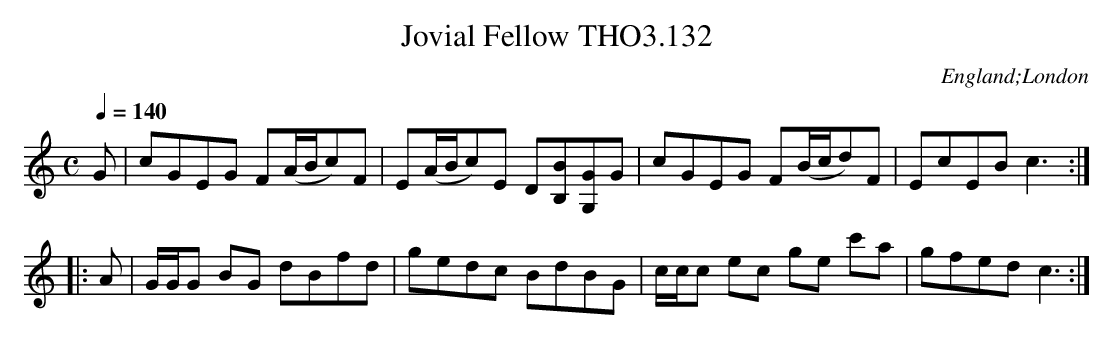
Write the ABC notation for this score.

X:1
T:Jovial Fellow THO3.132
O:England;London
M:C
L:1/8
Q:1/4=140
K:C
G|cGEG F(A/B/c)F|E(A/B/c)E D[BB,][GG,]G|cGEG F(B/c/d)F|EcEB c3:|
|:A|G/G/G BG dBfd|gedc BdBG|c/c/c ec ge c'a|gfed c3:|
